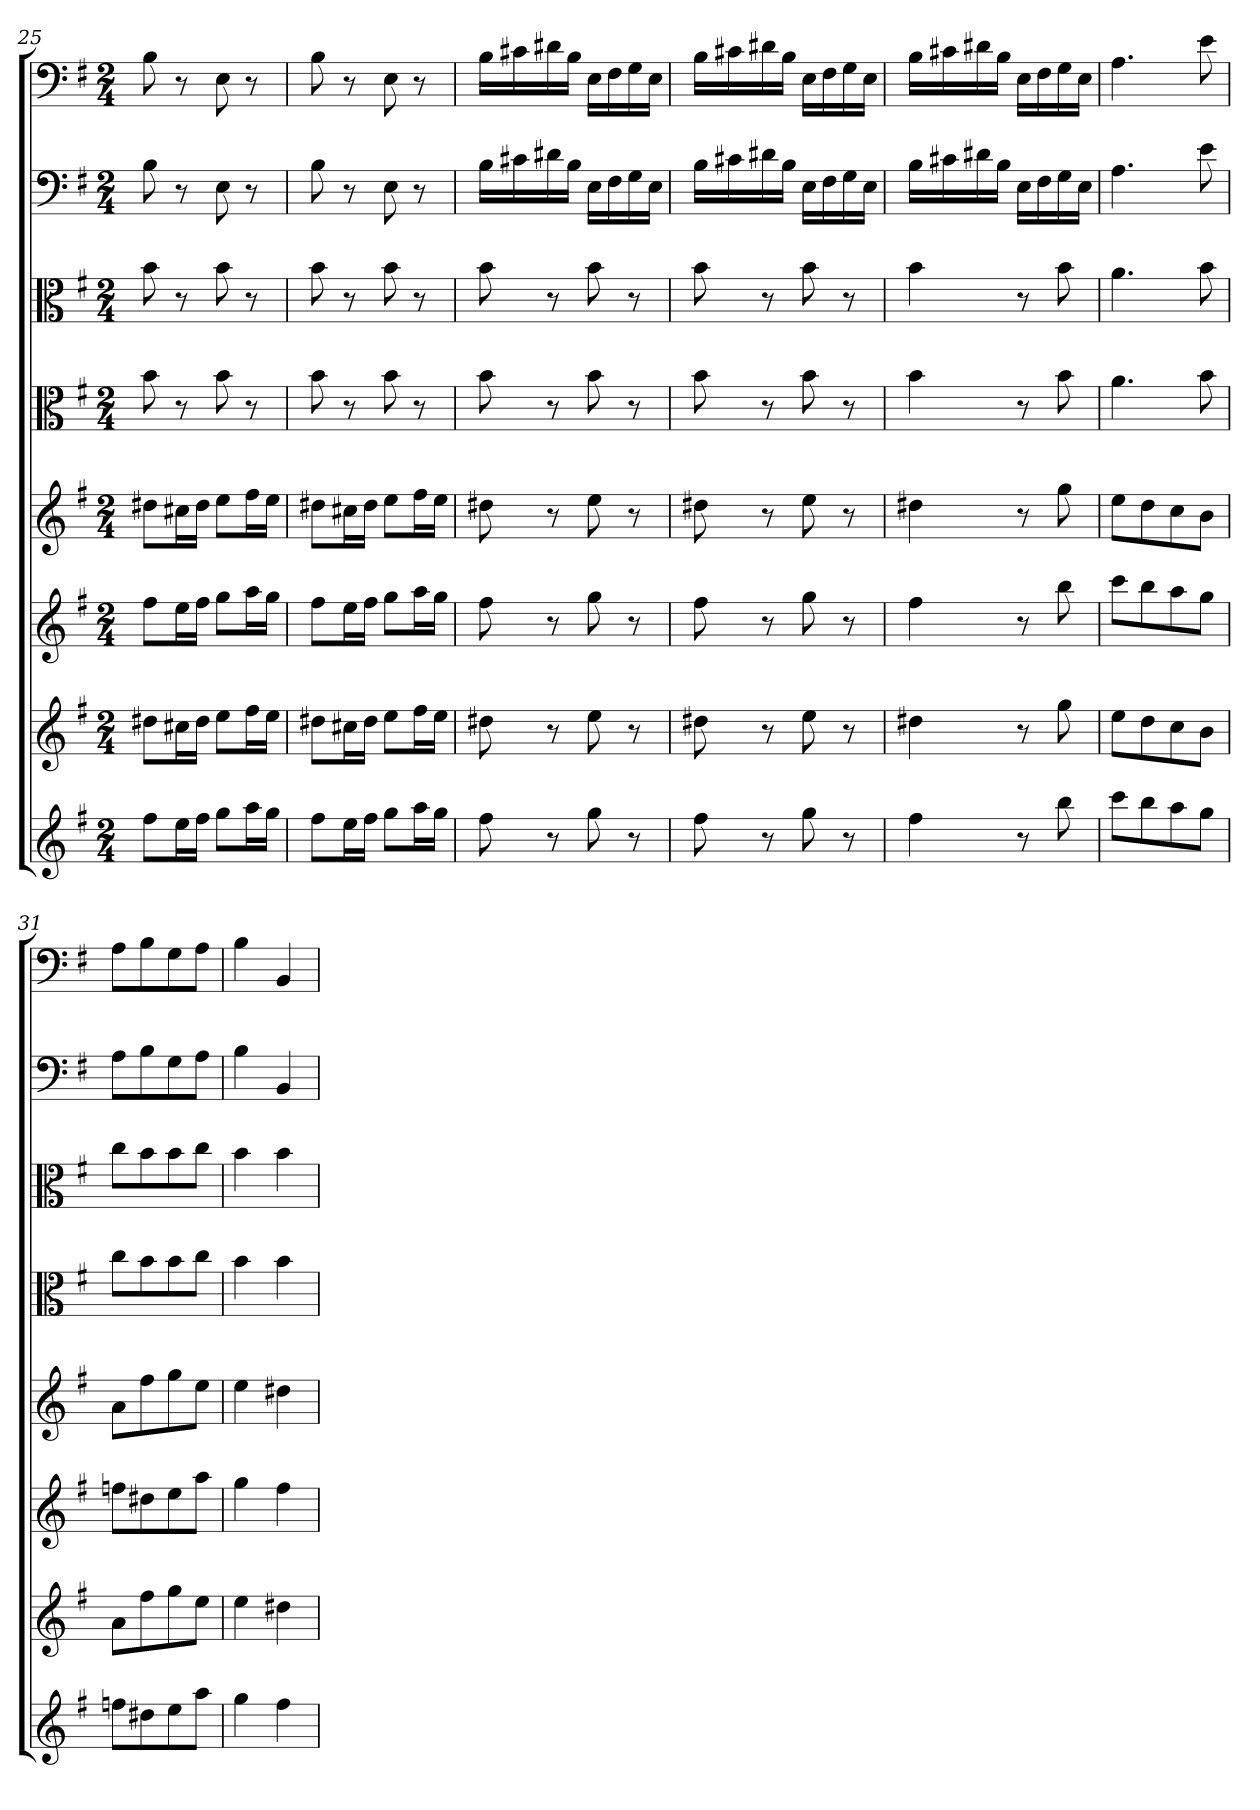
**kern	**kern	**kern	**kern	**kern	**kern	**kern	**kern
*part8	*part7	*part6	*part5	*part4	*part3	*part2	*part1
*staff8	*staff7	*staff6	*staff5	*staff4	*staff3	*staff2	*staff1
*clefG2	*clefG2	*clefG2	*clefG2	*clefC3	*clefC3	*clefF4	*clefF4
*k[f#]	*k[f#]	*k[f#]	*k[f#]	*k[f#]	*k[f#]	*k[f#]	*k[f#]
*e:	*e:	*e:	*e:	*e:	*e:	*e:	*e:
*M2/4	*M2/4	*M2/4	*M2/4	*M2/4	*M2/4	*M2/4	*M2/4
=25	=25	=25	=25	=25	=25	=25	=25
8ff#\L	8dd#X\L	8ff#\L	8dd#X\L	8b\	8b\	8B\	8B\
16ee\L	16cc#X\L	16ee\L	16cc#X\L	8r	8r	8r	8r
16ff#\JJ	16dd#\JJ	16ff#\JJ	16dd#\JJ	.	.	.	.
8gg\L	8ee\L	8gg\L	8ee\L	8b\	8b\	8E\	8E\
16aa\L	16ff#\L	16aa\L	16ff#\L	8r	8r	8r	8r
16gg\JJ	16ee\JJ	16gg\JJ	16ee\JJ	.	.	.	.
=26	=26	=26	=26	=26	=26	=26	=26
8ff#\L	8dd#X\L	8ff#\L	8dd#X\L	8b\	8b\	8B\	8B\
16ee\L	16cc#X\L	16ee\L	16cc#X\L	8r	8r	8r	8r
16ff#\JJ	16dd#\JJ	16ff#\JJ	16dd#\JJ	.	.	.	.
8gg\L	8ee\L	8gg\L	8ee\L	8b\	8b\	8E\	8E\
16aa\L	16ff#\L	16aa\L	16ff#\L	8r	8r	8r	8r
16gg\JJ	16ee\JJ	16gg\JJ	16ee\JJ	.	.	.	.
=27	=27	=27	=27	=27	=27	=27	=27
8ff#\	8dd#X\	8ff#\	8dd#X\	8b\	8b\	16B\LL	16B\LL
.	.	.	.	.	.	16c#X\	16c#X\
8r	8r	8r	8r	8r	8r	16d#X\	16d#X\
.	.	.	.	.	.	16B\JJ	16B\JJ
8gg\	8ee\	8gg\	8ee\	8b\	8b\	16E\LL	16E\LL
.	.	.	.	.	.	16F#\	16F#\
8r	8r	8r	8r	8r	8r	16G\	16G\
.	.	.	.	.	.	16E\JJ	16E\JJ
=28	=28	=28	=28	=28	=28	=28	=28
8ff#\	8dd#X\	8ff#\	8dd#X\	8b\	8b\	16B\LL	16B\LL
.	.	.	.	.	.	16c#X\	16c#X\
8r	8r	8r	8r	8r	8r	16d#X\	16d#X\
.	.	.	.	.	.	16B\JJ	16B\JJ
8gg\	8ee\	8gg\	8ee\	8b\	8b\	16E\LL	16E\LL
.	.	.	.	.	.	16F#\	16F#\
8r	8r	8r	8r	8r	8r	16G\	16G\
.	.	.	.	.	.	16E\JJ	16E\JJ
=29	=29	=29	=29	=29	=29	=29	=29
4ff#\	4dd#X\	4ff#\	4dd#X\	4b\	4b\	16B\LL	16B\LL
.	.	.	.	.	.	16c#X\	16c#X\
.	.	.	.	.	.	16d#X\	16d#X\
.	.	.	.	.	.	16B\JJ	16B\JJ
8r	8r	8r	8r	8r	8r	16E\LL	16E\LL
.	.	.	.	.	.	16F#\	16F#\
8bb\	8gg\	8bb\	8gg\	8b\	8b\	16G\	16G\
.	.	.	.	.	.	16E\JJ	16E\JJ
=30	=30	=30	=30	=30	=30	=30	=30
8ccc\L	8ee\L	8ccc\L	8ee\L	4.a\	4.a\	4.A\	4.A\
8bb\	8dd\	8bb\	8dd\	.	.	.	.
8aa\	8cc\	8aa\	8cc\	.	.	.	.
8gg\J	8b\J	8gg\J	8b\J	8b\	8b\	8e\	8e\
=31	=31	=31	=31	=31	=31	=31	=31
8ffn\L	8a\L	8ffn\L	8a\L	8cc\L	8cc\L	8A\L	8A\L
8dd#X\	8ff#\	8dd#X\	8ff#\	8b\	8b\	8B\	8B\
8ee\	8gg\	8ee\	8gg\	8b\	8b\	8G\	8G\
8aa\J	8ee\J	8aa\J	8ee\J	8cc\J	8cc\J	8A\J	8A\J
=32	=32	=32	=32	=32	=32	=32	=32
4gg\	4ee\	4gg\	4ee\	4b\	4b\	4B\	4B\
4ff#\	4dd#X\	4ff#\	4dd#X\	4b\	4b\	4BB/	4BB/
=	=	=	=	=	=	=	=
*-	*-	*-	*-	*-	*-	*-	*-
